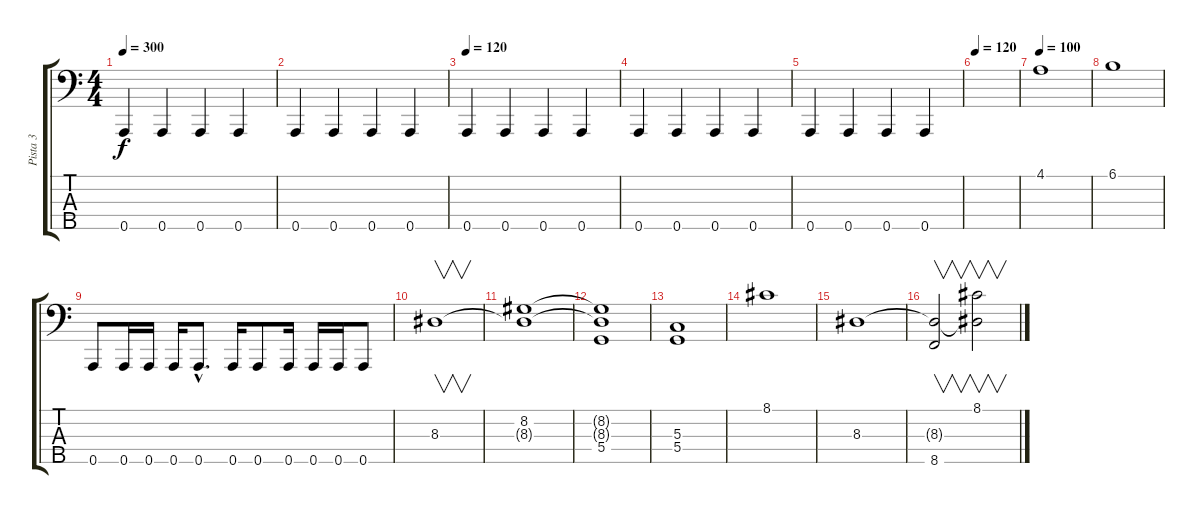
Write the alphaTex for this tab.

\track ("Pista 3" "Pista 3") {instrument slapbass1}
\staff {score tabs}
\tuning (F2 C2 G1 D1 A0) {hide}
\ts (4 4)
\tempo 300
\clef f4
\ks c
0.5.4{dy f} 0.5.4 0.5.4 0.5.4 |
0.5.4 0.5.4 0.5.4 0.5.4 |
\tempo 120
0.5.4 0.5.4 0.5.4 0.5.4 |
0.5.4 0.5.4 0.5.4 0.5.4 |
0.5.4 0.5.4 0.5.4 0.5.4 |
\tempo 100
\tempo 120
|
\tempo 120
\tempo 100
4.1.1{instrument electricbasspick} |
6.1.1 |
0.5.8 0.5.16 0.5.16 0.5.16 0.5{hac}.8{d} 0.5.16 0.5.8 0.5.16 0.5.16 0.5.16 0.5.8 |
8.3.1{v} |
(8.2 8.3{t}).1 |
(8.2{t} 8.3{t} 5.4).1 |
(5.3 5.4).1 |
8.1.1 |
8.3.1 |
(8.3{t} 8.5).2{v} (8.1 8.3{t}).2{v}
